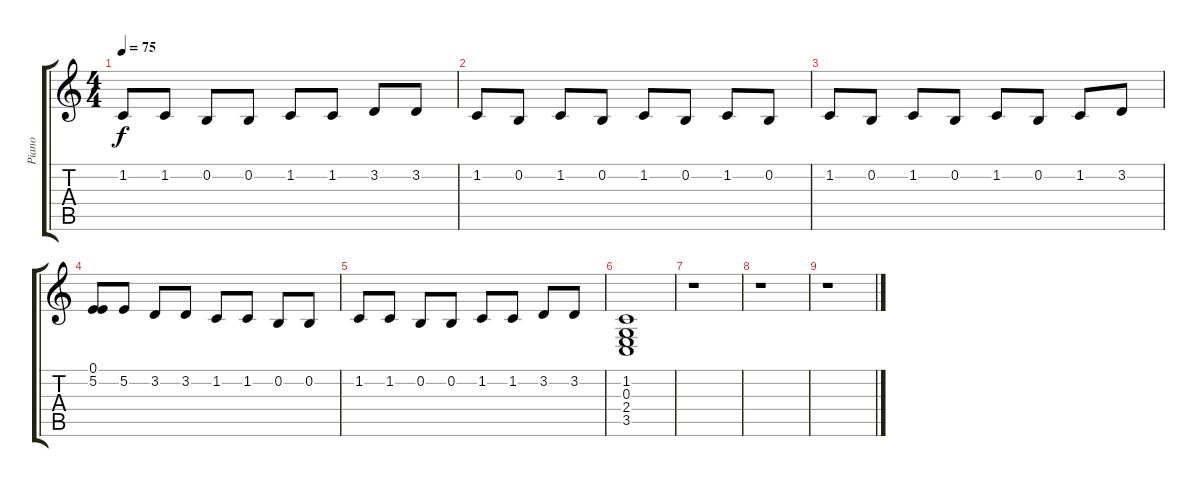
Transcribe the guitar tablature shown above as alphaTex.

\track ("Piano" "Piano") {instrument acousticgrandpiano}
\staff {score tabs}
\tuning (E4 B3 G3 D3 A2 E2) {hide}
\ts (4 4)
\tempo 75
\clef g2
\ks c
1.2.8{dy f} 1.2.8 0.2.8 0.2.8 1.2.8 1.2.8 3.2.8 3.2.8 |
1.2.8 0.2.8 1.2.8 0.2.8 1.2.8 0.2.8 1.2.8 0.2.8 |
1.2.8 0.2.8 1.2.8 0.2.8 1.2.8 0.2.8 1.2.8 3.2.8 |
(0.1 5.2).8 5.2.8 3.2.8 3.2.8 1.2.8 1.2.8 0.2.8 0.2.8 |
1.2.8 1.2.8 0.2.8 0.2.8 1.2.8 1.2.8 3.2.8 3.2.8 |
(1.2 0.3 2.4 3.5).1 |
r.1 |
r.1 |
r.1
